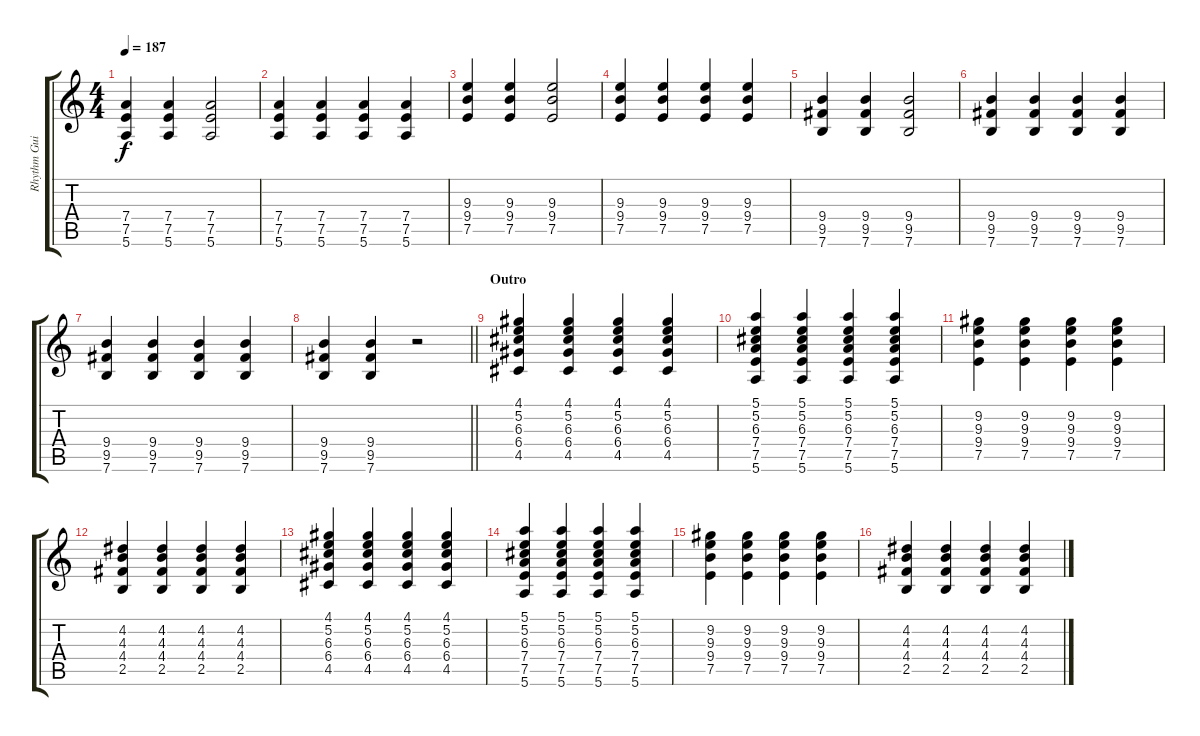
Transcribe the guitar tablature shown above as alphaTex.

\track ("Rhythm Guitar" "Rhythm Gui") {instrument electricguitarclean}
\staff {score tabs}
\tuning (E4 B3 G3 D3 A2 E2) {hide}
\ts (4 4)
\tempo 187
\clef g2
\ks c
(7.4 7.5 5.6).4{dy f volume 16 instrument overdrivenguitar} (7.4 7.5 5.6).4 (7.4 7.5 5.6).2 |
(7.4 7.5 5.6).4 (7.4 7.5 5.6).4 (7.4 7.5 5.6).4 (7.4 7.5 5.6).4 |
(9.3 9.4 7.5).4 (9.3 9.4 7.5).4 (9.3 9.4 7.5).2 |
(9.3 9.4 7.5).4 (9.3 9.4 7.5).4 (9.3 9.4 7.5).4 (9.3 9.4 7.5).4 |
(9.4 9.5 7.6).4 (9.4 9.5 7.6).4 (9.4 9.5 7.6).2 |
(9.4 9.5 7.6).4 (9.4 9.5 7.6).4 (9.4 9.5 7.6).4 (9.4 9.5 7.6).4 |
(9.4 9.5 7.6).4 (9.4 9.5 7.6).4 (9.4 9.5 7.6).4 (9.4 9.5 7.6).4 |
\barLineRight lightlight
(9.4 9.5 7.6).4 (9.4 9.5 7.6).4 r.2 |
\section ("" "Outro")
(4.1 5.2 6.3 6.4 4.5).4{volume 16 instrument overdrivenguitar} (4.1 5.2 6.3 6.4 4.5).4 (4.1 5.2 6.3 6.4 4.5).4 (4.1 5.2 6.3 6.4 4.5).4 |
(5.1 5.2 6.3 7.4 7.5 5.6).4 (5.1 5.2 6.3 7.4 7.5 5.6).4 (5.1 5.2 6.3 7.4 7.5 5.6).4 (5.1 5.2 6.3 7.4 7.5 5.6).4 |
(9.2 9.3 9.4 7.5).4 (9.2 9.3 9.4 7.5).4 (9.2 9.3 9.4 7.5).4 (9.2 9.3 9.4 7.5).4 |
(4.2 4.3 4.4 2.5).4 (4.2 4.3 4.4 2.5).4 (4.2 4.3 4.4 2.5).4 (4.2 4.3 4.4 2.5).4 |
(4.1 5.2 6.3 6.4 4.5).4 (4.1 5.2 6.3 6.4 4.5).4 (4.1 5.2 6.3 6.4 4.5).4 (4.1 5.2 6.3 6.4 4.5).4 |
(5.1 5.2 6.3 7.4 7.5 5.6).4 (5.1 5.2 6.3 7.4 7.5 5.6).4 (5.1 5.2 6.3 7.4 7.5 5.6).4 (5.1 5.2 6.3 7.4 7.5 5.6).4 |
(9.2 9.3 9.4 7.5).4 (9.2 9.3 9.4 7.5).4 (9.2 9.3 9.4 7.5).4 (9.2 9.3 9.4 7.5).4 |
(4.2 4.3 4.4 2.5).4 (4.2 4.3 4.4 2.5).4 (4.2 4.3 4.4 2.5).4 (4.2 4.3 4.4 2.5).4
